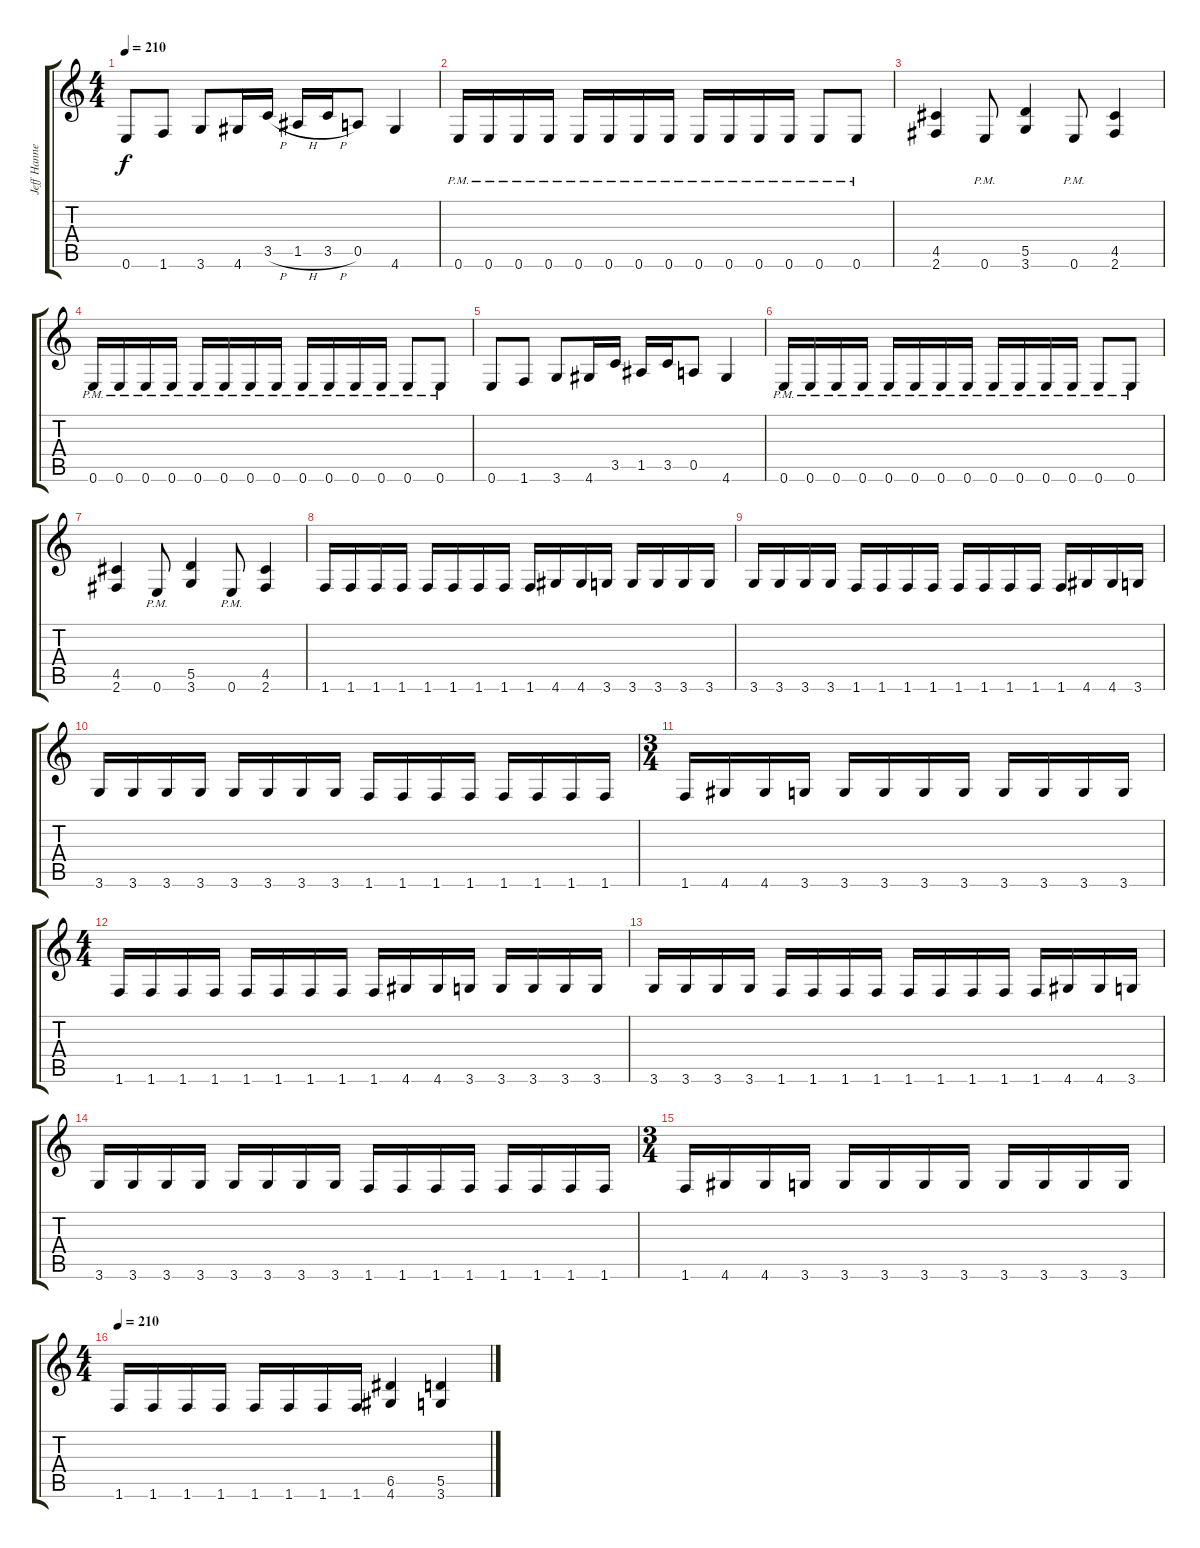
\track ("Jeff Hanneman" "Jeff Hanne") {instrument distortionguitar}
\staff {score tabs}
\tuning (E4 B3 G3 D3 A2 E2) {hide}
\ts (4 4)
\tempo 210
\clef g2
\ks c
0.6.8{dy f} 1.6.8 3.6.8 4.6.16 3.5{h}.16 1.5{h}.16 3.5{h}.16 0.5.8 4.6.4 |
0.6{pm}.16 0.6{pm}.16 0.6{pm}.16 0.6{pm}.16 0.6{pm}.16 0.6{pm}.16 0.6{pm}.16 0.6{pm}.16 0.6{pm}.16 0.6{pm}.16 0.6{pm}.16 0.6{pm}.16 0.6{pm}.8 0.6{pm}.8 |
(4.5 2.6).4 0.6{pm}.8 (5.5 3.6).4 0.6{pm}.8 (4.5 2.6).4 |
0.6{pm}.16 0.6{pm}.16 0.6{pm}.16 0.6{pm}.16 0.6{pm}.16 0.6{pm}.16 0.6{pm}.16 0.6{pm}.16 0.6{pm}.16 0.6{pm}.16 0.6{pm}.16 0.6{pm}.16 0.6{pm}.8 0.6{pm}.8 |
0.6.8 1.6.8 3.6.8 4.6.16 3.5.16 1.5.16 3.5.16 0.5.8 4.6.4 |
0.6{pm}.16 0.6{pm}.16 0.6{pm}.16 0.6{pm}.16 0.6{pm}.16 0.6{pm}.16 0.6{pm}.16 0.6{pm}.16 0.6{pm}.16 0.6{pm}.16 0.6{pm}.16 0.6{pm}.16 0.6{pm}.8 0.6{pm}.8 |
(4.5 2.6).4 0.6{pm}.8 (5.5 3.6).4 0.6{pm}.8 (4.5 2.6).4 |
1.6.16 1.6.16 1.6.16 1.6.16 1.6.16 1.6.16 1.6.16 1.6.16 1.6.16 4.6.16 4.6.16 3.6.16 3.6.16 3.6.16 3.6.16 3.6.16 |
3.6.16 3.6.16 3.6.16 3.6.16 1.6.16 1.6.16 1.6.16 1.6.16 1.6.16 1.6.16 1.6.16 1.6.16 1.6.16 4.6.16 4.6.16 3.6.16 |
3.6.16 3.6.16 3.6.16 3.6.16 3.6.16 3.6.16 3.6.16 3.6.16 1.6.16 1.6.16 1.6.16 1.6.16 1.6.16 1.6.16 1.6.16 1.6.16 |
\ts (3 4)
1.6.16 4.6.16 4.6.16 3.6.16 3.6.16 3.6.16 3.6.16 3.6.16 3.6.16 3.6.16 3.6.16 3.6.16 |
\ts (4 4)
1.6.16 1.6.16 1.6.16 1.6.16 1.6.16 1.6.16 1.6.16 1.6.16 1.6.16 4.6.16 4.6.16 3.6.16 3.6.16 3.6.16 3.6.16 3.6.16 |
3.6.16 3.6.16 3.6.16 3.6.16 1.6.16 1.6.16 1.6.16 1.6.16 1.6.16 1.6.16 1.6.16 1.6.16 1.6.16 4.6.16 4.6.16 3.6.16 |
3.6.16 3.6.16 3.6.16 3.6.16 3.6.16 3.6.16 3.6.16 3.6.16 1.6.16 1.6.16 1.6.16 1.6.16 1.6.16 1.6.16 1.6.16 1.6.16 |
\ts (3 4)
1.6.16 4.6.16 4.6.16 3.6.16 3.6.16 3.6.16 3.6.16 3.6.16 3.6.16 3.6.16 3.6.16 3.6.16 |
\ts (4 4)
\tempo 210
1.6.16 1.6.16 1.6.16 1.6.16 1.6.16 1.6.16 1.6.16 1.6.16 (6.5 4.6).4 (5.5 3.6).4
